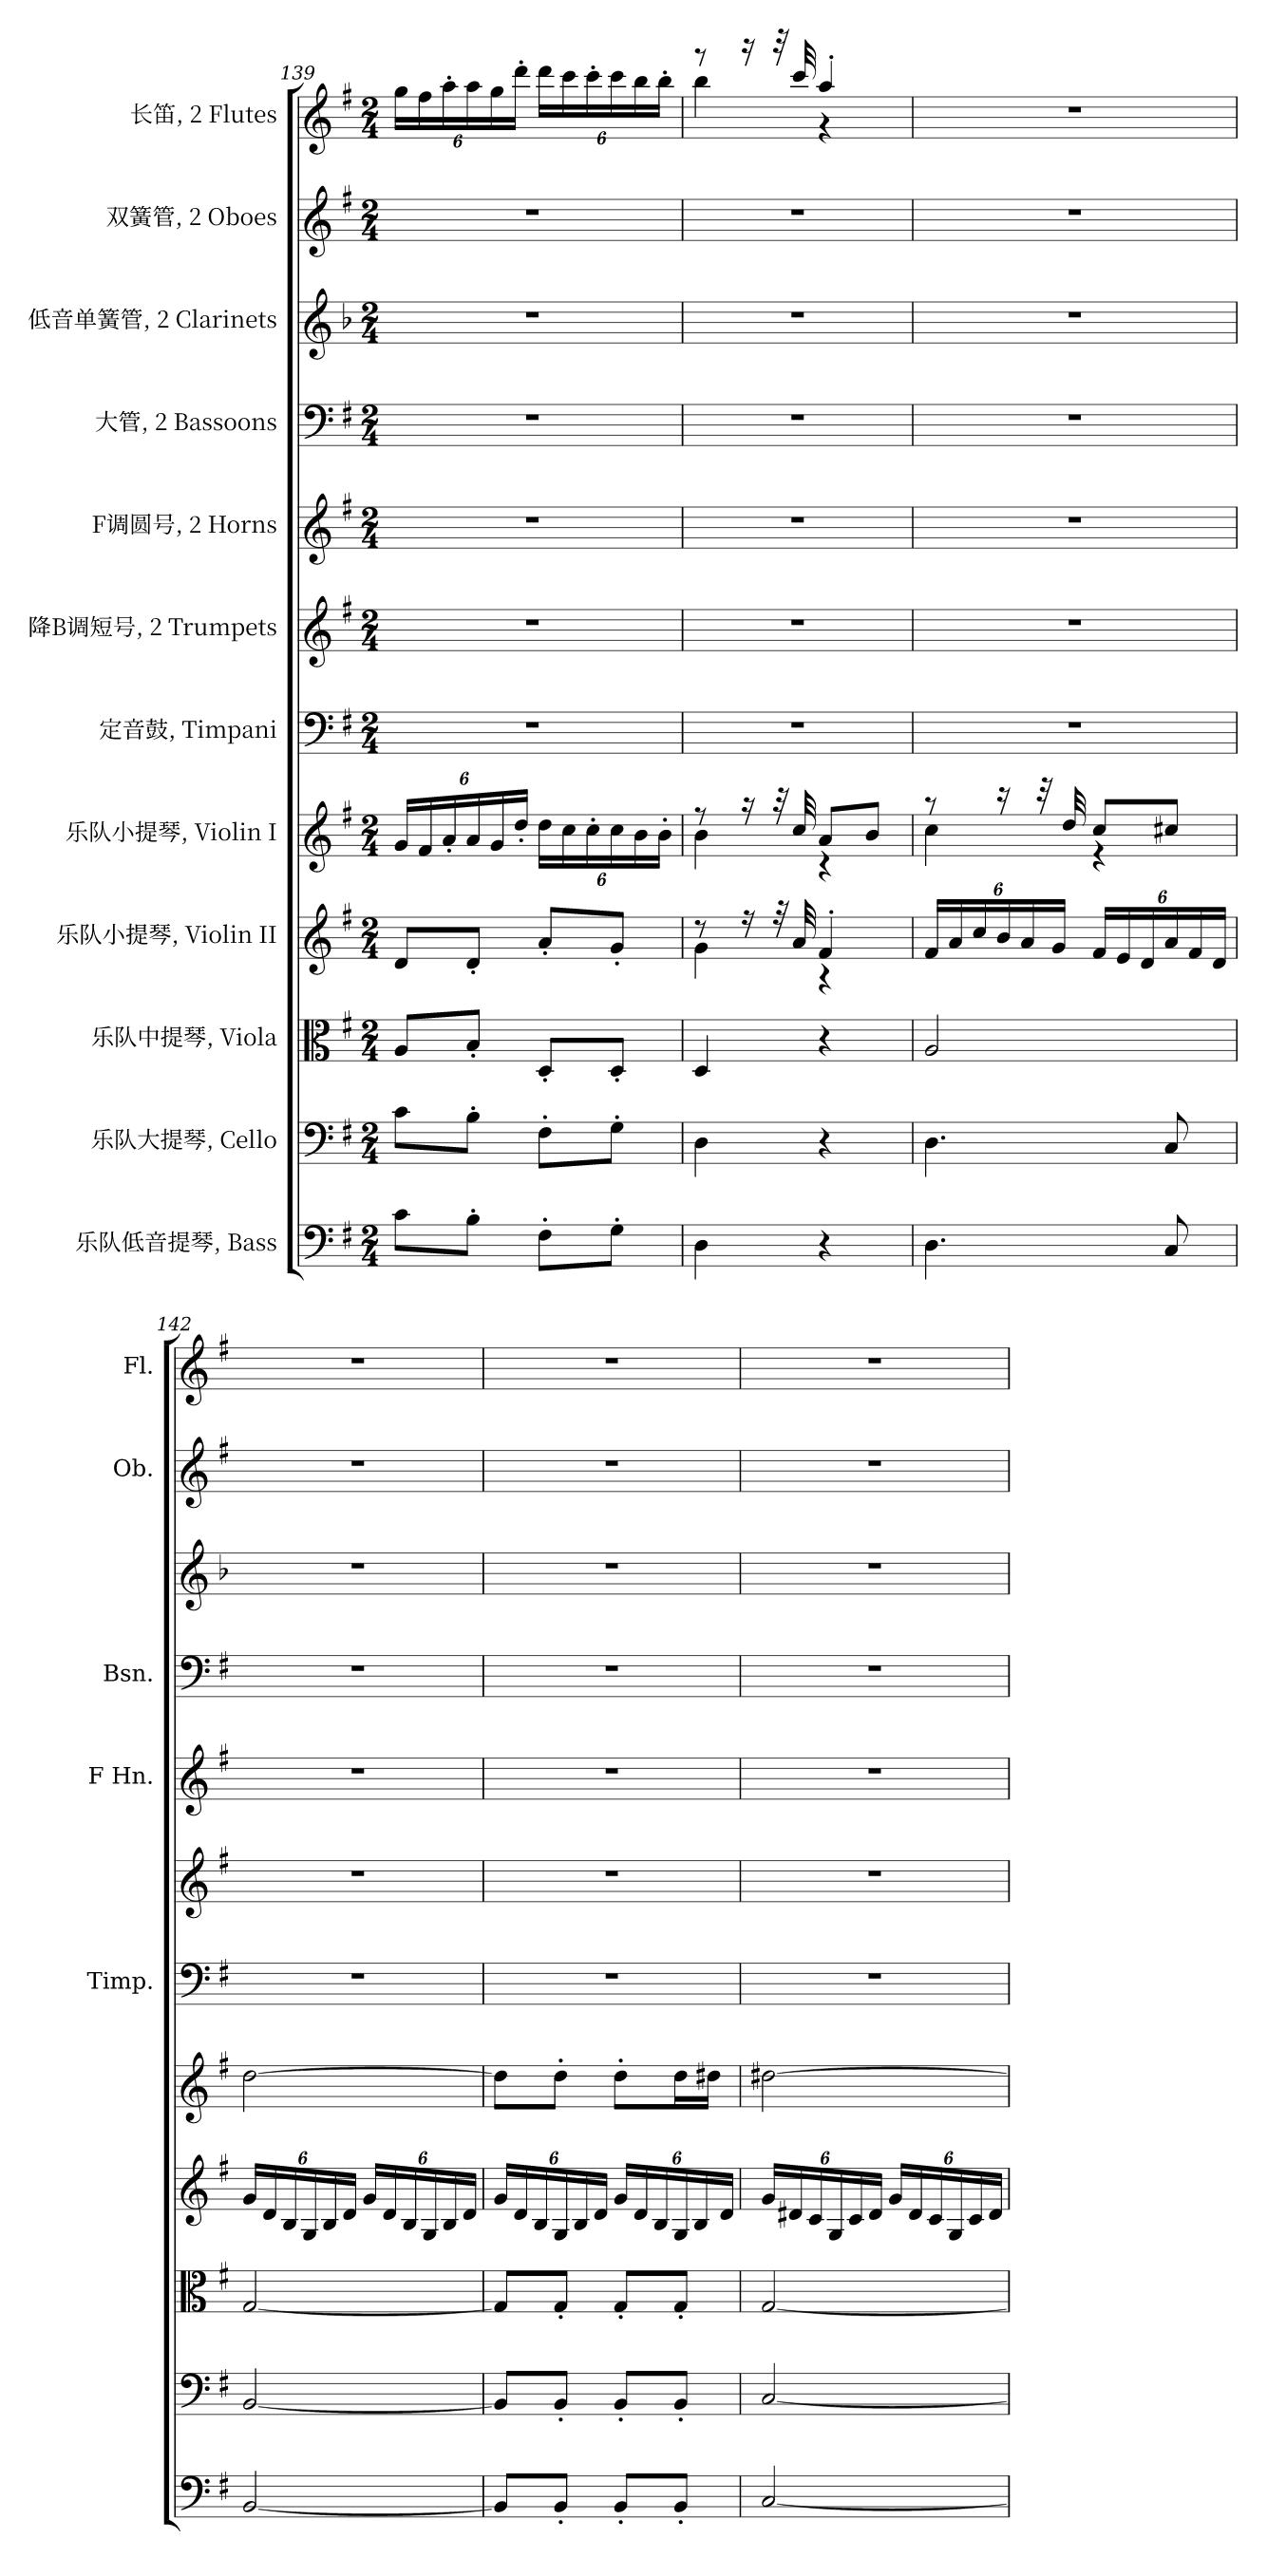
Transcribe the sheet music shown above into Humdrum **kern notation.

**kern	**kern	**kern	**kern	**kern	**kern	**kern	**kern	**kern	**kern	**kern	**kern
*part12	*part11	*part10	*part9	*part8	*part7	*part6	*part5	*part4	*part3	*part2	*part1
*staff12	*staff11	*staff10	*staff9	*staff8	*staff7	*staff6	*staff5	*staff4	*staff3	*staff2	*staff1
*I"乐队低音提琴, Bass	*I"乐队大提琴, Cello	*I"乐队中提琴, Viola	*I"乐队小提琴, Violin II	*I"乐队小提琴, Violin I	*I"定音鼓, Timpani	*I"降B调短号, 2 Trumpets	*I"F调圆号, 2 Horns	*I"大管, 2 Bassoons	*I"低音单簧管, 2 Clarinets	*I"双簧管, 2 Oboes	*I"长笛, 2 Flutes
*	*	*	*	*	*I'Timp.	*	*I'F Hn.	*I'Bsn.	*	*I'Ob.	*I'Fl.
!!LO:PB:g=z
*clefF4	*clefF4	*clefC3	*clefG2	*clefG2	*clefF4	*clefG2	*clefG2	*clefF4	*clefG2	*clefG2	*clefG2
*ITrd7c12	*	*	*	*	*	*ITrd1c2	*ITrd4c7	*	*ITrd8c14	*	*
*k[f#]	*k[f#]	*k[f#]	*k[f#]	*k[f#]	*k[f#]	*k[b-]	*k[]	*k[f#]	*k[b-]	*k[f#]	*k[f#]
*M2/4	*M2/4	*M2/4	*M2/4	*M2/4	*M2/4	*M2/4	*M2/4	*M2/4	*M2/4	*M2/4	*M2/4
*	*	*	*	*Xbrackettup	*	*	*	*	*	*	*Xbrackettup
=139	=139	=139	=139	=139	=139	=139	=139	=139	=139	=139	=139
8C\L	8c\L	8A/L	8d/L	24g/LL	2r	2r	2r	2r	2r	2r	24gg\LL
.	.	.	.	24f#/	.	.	.	.	.	.	24ff#\
.	.	.	.	24a'/	.	.	.	.	.	.	24aa'\
8BB'\J	8B'\J	8B'/J	8d'/J	24a/	.	.	.	.	.	.	24aa\
.	.	.	.	24g/	.	.	.	.	.	.	24gg\
.	.	.	.	24dd'/JJ	.	.	.	.	.	.	24ddd'\JJ
8FF#'\L	8F#'\L	8D'/L	8a'/L	24dd\LL	.	.	.	.	.	.	24ddd\LL
.	.	.	.	24cc\	.	.	.	.	.	.	24ccc\
.	.	.	.	24cc'\	.	.	.	.	.	.	24ccc'\
8GG'\J	8G'\J	8D'/J	8g'/J	24cc\	.	.	.	.	.	.	24ccc\
.	.	.	.	24b\	.	.	.	.	.	.	24bb\
.	.	.	.	24b'\JJ	.	.	.	.	.	.	24bb'\JJ
=140	=140	=140	=140	=140	=140	=140	=140	=140	=140	=140	=140
*	*	*	*^	*^	*	*	*	*	*	*	*^
4DD\	4D\	4D/	8r	4g\	8r	4b\	2r	2r	2r	2r	2r	2r	8r	4bb\
.	.	.	16r	.	16r	.	.	.	.	.	.	.	16r	.
.	.	.	32r	.	32r	.	.	.	.	.	.	.	32r	.
.	.	.	32a/	.	32cc/	.	.	.	.	.	.	.	32ccc/	.
4r	4r	4r	4f#'/	4r	8a/L	4r	.	.	.	.	.	.	4aa'/	4r
.	.	.	.	.	8b/J	.	.	.	.	.	.	.	.	.
*	*	*	*v	*v	*	*	*	*	*	*	*	*	*v	*v
=141	=141	=141	=141	=141	=141	=141	=141	=141	=141	=141	=141	=141
*	*	*	*Xbrackettup	*	*	*	*	*	*	*	*	*
4.DD\	4.D\	2A/	24f#/LL	8r	4cc\	2r	2r	2r	2r	2r	2r	2r
.	.	.	24a/	.	.	.	.	.	.	.	.	.
.	.	.	24cc/	.	.	.	.	.	.	.	.	.
.	.	.	24b/	16r	.	.	.	.	.	.	.	.
.	.	.	24a/	.	.	.	.	.	.	.	.	.
.	.	.	.	32r	.	.	.	.	.	.	.	.
.	.	.	24g/JJ	.	.	.	.	.	.	.	.	.
.	.	.	.	32dd/	.	.	.	.	.	.	.	.
.	.	.	24f#/LL	8cc/L	4r	.	.	.	.	.	.	.
.	.	.	24e/	.	.	.	.	.	.	.	.	.
.	.	.	24d/	.	.	.	.	.	.	.	.	.
8CC/	8C/	.	24a/	8cc#X/J	.	.	.	.	.	.	.	.
.	.	.	24f#/	.	.	.	.	.	.	.	.	.
.	.	.	24d/JJ	.	.	.	.	.	.	.	.	.
*	*	*	*	*v	*v	*	*	*	*	*	*	*
!!LO:PB:g=z
=142	=142	=142	=142	=142	=142	=142	=142	=142	=142	=142	=142
[2BBB/	[2BB/	[2G/	24g/LL	[2dd\	2r	2r	2r	2r	2r	2r	2r
.	.	.	24d/	.	.	.	.	.	.	.	.
.	.	.	24B/	.	.	.	.	.	.	.	.
.	.	.	24G/	.	.	.	.	.	.	.	.
.	.	.	24B/	.	.	.	.	.	.	.	.
.	.	.	24d/JJ	.	.	.	.	.	.	.	.
.	.	.	24g/LL	.	.	.	.	.	.	.	.
.	.	.	24d/	.	.	.	.	.	.	.	.
.	.	.	24B/	.	.	.	.	.	.	.	.
.	.	.	24G/	.	.	.	.	.	.	.	.
.	.	.	24B/	.	.	.	.	.	.	.	.
.	.	.	24d/JJ	.	.	.	.	.	.	.	.
=143	=143	=143	=143	=143	=143	=143	=143	=143	=143	=143	=143
8BBB/L]	8BB/L]	8G/L]	24g/LL	8dd\L]	2r	2r	2r	2r	2r	2r	2r
.	.	.	24d/	.	.	.	.	.	.	.	.
.	.	.	24B/	.	.	.	.	.	.	.	.
8BBB'/J	8BB'/J	8G'/J	24G/	8dd'\J	.	.	.	.	.	.	.
.	.	.	24B/	.	.	.	.	.	.	.	.
.	.	.	24d/JJ	.	.	.	.	.	.	.	.
8BBB'/L	8BB'/L	8G'/L	24g/LL	8dd'\L	.	.	.	.	.	.	.
.	.	.	24d/	.	.	.	.	.	.	.	.
.	.	.	24B/	.	.	.	.	.	.	.	.
8BBB'/J	8BB'/J	8G'/J	24G/	16dd\L	.	.	.	.	.	.	.
.	.	.	24B/	.	.	.	.	.	.	.	.
.	.	.	.	16dd#X\JJ	.	.	.	.	.	.	.
.	.	.	24d/JJ	.	.	.	.	.	.	.	.
=144	=144	=144	=144	=144	=144	=144	=144	=144	=144	=144	=144
[2CC/	[2C/	[2G/	24g/LL	[2dd#X\	2r	2r	2r	2r	2r	2r	2r
.	.	.	24d#X/	.	.	.	.	.	.	.	.
.	.	.	24c/	.	.	.	.	.	.	.	.
.	.	.	24G/	.	.	.	.	.	.	.	.
.	.	.	24c/	.	.	.	.	.	.	.	.
.	.	.	24d#/JJ	.	.	.	.	.	.	.	.
.	.	.	24g/LL	.	.	.	.	.	.	.	.
.	.	.	24d#/	.	.	.	.	.	.	.	.
.	.	.	24c/	.	.	.	.	.	.	.	.
.	.	.	24G/	.	.	.	.	.	.	.	.
.	.	.	24c/	.	.	.	.	.	.	.	.
.	.	.	24d#/JJ	.	.	.	.	.	.	.	.
=	=	=	=	=	=	=	=	=	=	=	=
*-	*-	*-	*-	*-	*-	*-	*-	*-	*-	*-	*-
